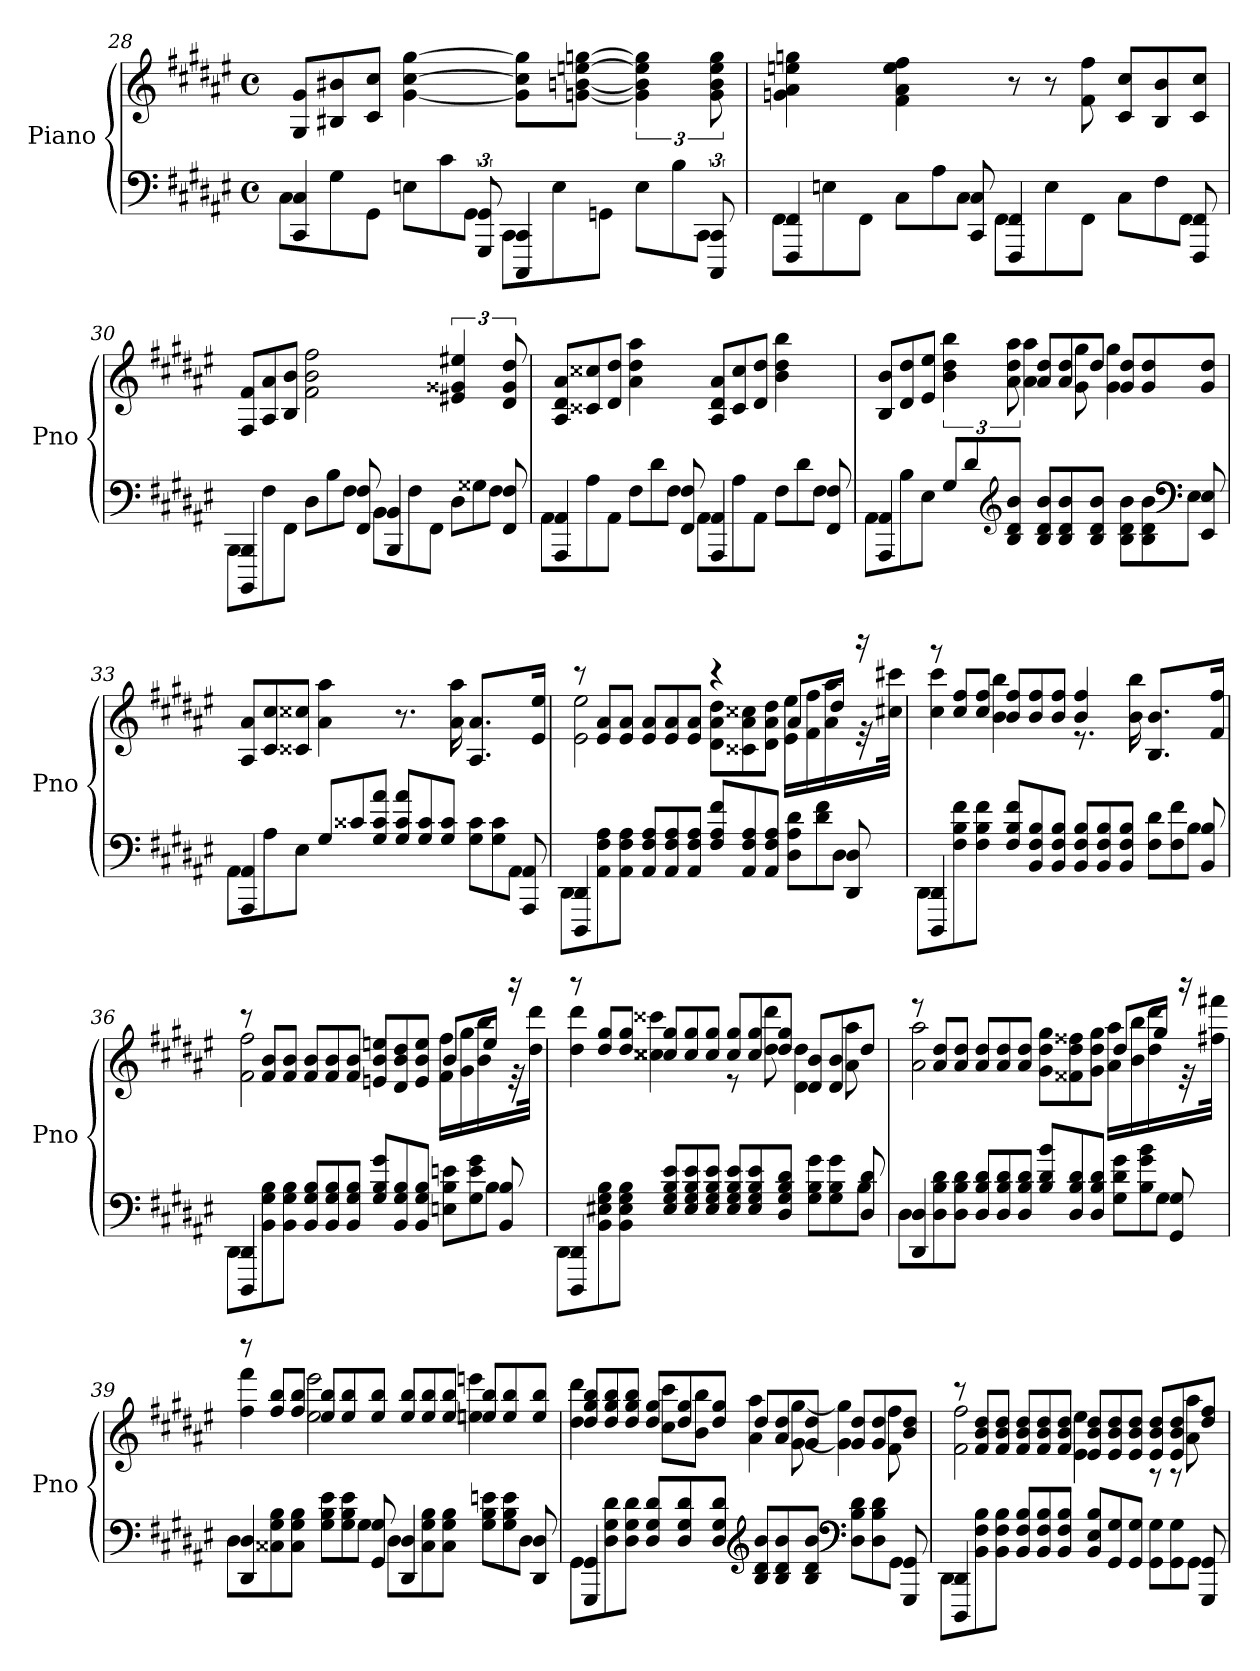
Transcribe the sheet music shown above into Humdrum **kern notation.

**kern	**kern
*part1	*part1
*staff2	*staff1
*I"Piano	*
*I'Pno	*
*clefF4	*clefG2
*k[f#c#g#d#a#e#]	*k[f#c#g#d#a#e#]
*d#:	*d#:
*M4/4	*M4/4
*met(c)	*met(c)
=28	=28
*^	*
*	*Xtuplet	*Xtuplet
4CC# 4C#	12C#L	12G# 12g#L
.	12G#	12B#X 12b#X
.	12GG#J	12c# 12cc#J
12ryy	12EnL	[4g# [4cc# [4gg#
12ryy	12c#	.
12GGG# 12GG#	12GG#J	.
4CCC# 4CC#	12CC#L	8g#] 8cc#] 8gg#]L
.	12E	.
.	.	[8gn [8bn [8een [8ggnJ
.	12GGnJ	.
*	*	*tuplet
12ryy	12EL	6g] 6b] 6ee] 6gg]
12ryy	12B	.
12CCC# 12CC#	12CC#J	12g 12b 12ee 12gg
=29	=29	=29
4FFF# 4FF#	12FF#L	4gn 4a# 4een 4ggn
.	12En	.
.	12FF#J	.
12ryy	12C#L	4f# 4a# 4ee 4ff#
12ryy	12A#	.
12CC# 12C#	12C#J	.
*	*	*Xtuplet
4FFF# 4FF#	12FF#L	12r
.	12E	12r
.	12FF#J	12f# 12ff#
12ryy	12C#L	12c# 12cc#L
12ryy	12F#	12B 12b
12FFF# 12FF#	12FF#J	12c# 12cc#J
=30	=30	=30
4BBBB 4BBB	12BBBL	12F# 12f#L
.	12F#	12A# 12a#
.	12FF#J	12B 12bJ
12ryy	12D#L	2f# 2b 2ff#
12ryy	12B	.
12FF# 12F#	12F#J	.
4BBB 4BB	12BBL	.
.	12F#	.
.	12FF#J	.
*	*	*tuplet
12ryy	12D#L	6e#X 6g##X 6ee#X
12ryy	12G##X	.
12FF# 12F#	12F#J	12d# 12g## 12dd#
=31	=31	=31
*	*	*Xtuplet
4AAA# 4AA#	12AA#L	12A# 12d# 12a#L
.	12A#	12c##X 12cc##X
.	12AA#J	12d# 12dd#J
12ryy	12F#L	4a# 4dd# 4aa#
12ryy	12d#	.
12FF# 12F#	12F#J	.
4AAA# 4AA#	12AA#L	12A# 12d# 12a#L
.	12A#	12c## 12cc##
.	12AA#J	12d# 12dd#J
12ryy	12F#L	4b 4dd# 4bb
12ryy	12d#	.
12FF# 12F#	12F#J	.
=32	=32	=32
*	*	*^
4AAA# 4AA#	12AA#L	12B 12bL	2ryy
.	12B	12d# 12dd#	.
.	12E#J	12e# 12ee#J	.
*	*	*tuplet	*
4ryy	12G#/L	6b 6dd# 6bb	.
.	12d#	.	.
*clefG2	*	*	*
.	12B 12d# 12bJ	12a#\ 12dd#\ 12aa#\	.
*	*	*Xtuplet	*
4ryy	12B 12d# 12bL	12a# 12dd#L	6a# 6aa#
.	12B 12d# 12b	12a# 12dd#	.
.	12B 12d# 12bJ	12dd#J	12g# 12gg#
12ryy	12B 12d# 12bL	12g# 12dd#L	4g# 4gg#
12ryy	12B 12d# 12b	12g# 12dd#	.
*clefF4	*	*	*
12EE# 12E#	12E#J	12g# 12dd#J	.
*	*	*v	*v
=33	=33	=33
4AAA# 4AA#	12AA#L	12A# 12a#L
.	12A#	12c# 12cc#
.	12E#J	12c##X 12cc##XJ
4ryy	12G#/L	4a# 4aa#
.	12c##X	.
.	12G# 12c## 12a#J	.
4ryy	12G#/ 12c##/ 12a#/L	8.r
.	12G# 12c##	.
.	12G# 12c##J	.
.	.	16a# 16aa#
12ryy	12G# 12c##L	8.A# 8.a#L
12ryy	12G# 12c##	.
12AAA# 12AA#	12AA#J	.
.	.	16e# 16ee#Jk
=34	=34	=34
*	*	*^
4DDD# 4DD#	12DD#L	12r	2e# 2ee#
.	12AA# 12F# 12A#	12e# 12a#L	.
.	12AA# 12F# 12A#J	12e# 12a#J	.
4ryy	12AA#/ 12F#/ 12A#/L	12e# 12a#L	.
.	12AA# 12F# 12A#	12e# 12a#	.
.	12AA# 12F# 12A#J	12e# 12a#J	.
4ryy	12F#/ 12A#/ 12f#/L	4r	12d# 12a# 12dd#L
.	12AA# 12F# 12A#	.	12c##X 12a# 12cc##X
.	12AA# 12F# 12A#J	.	12d# 12a# 12dd#J
12ryy	12D# 12A# 12d#L	8a#L	16e# 16ee#LL
.	.	.	16f# 16ff#
12ryy	12d# 12f#	.	.
.	.	16dd#Jk	16a# 16aa#
12DD# 12D#	12D#J	.	.
.	.	16r	32r
.	.	.	32cc#X 32ccc#XJJk
=35	=35	=35	=35
4DDD# 4DD#	12DD#L	12r	4cc# 4ccc#
.	12F# 12B 12f#	12cc# 12ff#L	.
.	12F# 12B 12f#J	12cc# 12ff#J	.
4ryy	12F#/ 12B/ 12f#/L	12b 12ff#L	4b 4bb
.	12BB 12F# 12B	12b 12ff#	.
.	12BB 12F# 12BJ	12b 12ff#J	.
4ryy	12BB/ 12F#/ 12B/L	4b 4ff#	8.r
.	12BB 12F# 12B	.	.
.	12BB 12F# 12BJ	.	.
.	.	.	16b 16bb
12ryy	12F# 12d#L	8.B 8.bL	4ryy
12ryy	12F# 12f#	.	.
12BB 12B	12BJ	.	.
.	.	16f# 16ff#Jk	.
=36	=36	=36	=36
4DDD# 4DD#	12DD#L	12r	2f# 2ff#
.	12BB 12G# 12B	12f# 12bL	.
.	12BB 12G# 12BJ	12f# 12bJ	.
4ryy	12BB/ 12G#/ 12B/L	12f# 12bL	.
.	12BB 12G# 12B	12f# 12b	.
.	12BB 12G# 12BJ	12f# 12bJ	.
4ryy	12G#/ 12B/ 12g#/L	12en 12b 12eenL	4ryy
.	12BB 12G# 12B	12d# 12b 12dd#	.
.	12BB 12G# 12BJ	12e 12b 12eeJ	.
12ryy	12En 12B 12enL	8bL	16f# 16ff#LL
.	.	.	16g# 16gg#
12ryy	12G# 12e 12g#	.	.
.	.	16eeJk	16b 16bb
12BB 12B	12BJ	.	.
.	.	16r	32r
.	.	.	32dd# 32ddd#JJk
=37	=37	=37	=37
4DDD# 4DD#	12DD#L	12r	4dd# 4ddd#
.	12BB 12E#X 12G# 12B	12dd# 12gg#L	.
.	12BB 12E# 12G# 12BJ	12dd# 12gg#J	.
4ryy	12E#/ 12G#/ 12B/ 12e#/L	12cc##X 12gg#L	4cc##X 4ccc##X
.	12E# 12G# 12B 12e#	12cc## 12gg#	.
.	12E# 12G# 12B 12e#J	12cc## 12gg#J	.
4ryy	12E#/ 12G#/ 12B/ 12e#/L	12cc## 12gg#L	12r
.	12E# 12G# 12B 12e#	12cc## 12gg#	12ryy
.	12D# 12G# 12B 12d#J	12dd# 12gg#J	12dd# 12ddd#
12ryy	12G# 12B 12g#L	12d# 12bL	6d# 6dd#
12ryy	12G# 12B 12g#	12d# 12b	.
12D# 12d#	12BJ	12dd#J	12a# 12aa#
=38	=38	=38	=38
4DD# 4D#	12D#L	12r	2a# 2aa#
.	12D# 12B 12d#	12a# 12dd#L	.
.	12D# 12B 12d#J	12a# 12dd#J	.
4ryy	12D#/ 12B/ 12d#/L	12a# 12dd#L	.
.	12D# 12B 12d#	12a# 12dd#	.
.	12D# 12B 12d#J	12a# 12dd#J	.
4ryy	12B/ 12d#/ 12b/L	12g# 12dd# 12gg#L	4ryy
.	12D# 12B 12d#	12f##X 12dd# 12ff##X	.
.	12D# 12B 12d#J	12g# 12dd# 12gg#J	.
12ryy	12G# 12d# 12g#L	8dd#L	16a# 16aa#LL
.	.	.	16b 16bb
12ryy	12B 12g# 12b	.	.
.	.	16gg#Jk	16dd# 16ddd#
12GG# 12G#	12G#J	.	.
.	.	16r	32r
.	.	.	32ff#X 32fff#XJJk
=39	=39	=39	=39
4DD# 4D#	12D#L	12r	4ff# 4fff#
.	12C##X 12G# 12B	12ff# 12bbL	.
.	12C## 12G# 12BJ	12ff# 12bbJ	.
12ryy	12G# 12B 12e#L	12ee# 12bbL	2ee# 2eee#
12ryy	12G# 12B 12e#	12ee# 12bb	.
12GG# 12G#	12G#J	12ee# 12bbJ	.
4DD# 4D#	12D#L	12ee# 12bbL	.
.	12C## 12G# 12B	12ee# 12bb	.
.	12C## 12G# 12BJ	12ee# 12bbJ	.
12ryy	12G# 12B 12enL	12een 12bbL	4een 4eeen
12ryy	12G# 12B 12e	12ee 12bb	.
12DD# 12D#	12D#J	12ee 12bbJ	.
=40	=40	=40	=40
4GGG# 4GG#	12GG#L	12dd# 12gg# 12bbL	4dd# 4ddd#
.	12D# 12G# 12d#	12dd# 12gg# 12bb	.
.	12D# 12G# 12d#J	12dd# 12gg# 12bbJ	.
4ryy	12D#/ 12G#/ 12d#/L	12dd# 12gg#L	8cc# 8ccc#L
.	12D# 12G# 12d#	12dd# 12gg#	.
.	.	.	8b 8bbJ
.	12D# 12G# 12d#J	12dd# 12gg#J	.
*clefG2	*	*	*
4ryy	12B 12d# 12bL	12dd#L	6a# 6aa#
.	12B 12d# 12b	12a# 12dd#	.
.	12B 12d# 12bJ	12g# 12dd#J	[12g# [12gg#
*clefF4	*	*	*
12ryy	12D# 12B 12d#L	12g# 12dd#L	6g#] 6gg#]
12ryy	12D# 12B 12d#	12g# 12dd#	.
12GGG# 12GG#	12GG#J	12b 12dd#J	12f# 12ff#
=41	=41	=41	=41
4DDD# 4DD#	12DD#L	12r	2f# 2ff#
.	12BB 12F# 12B	12f# 12b 12dd#L	.
.	12BB 12F# 12BJ	12f# 12b 12dd#J	.
4ryy	12BB/ 12F#/ 12B/L	12f# 12b 12dd#L	.
.	12BB 12F# 12B	12f# 12b 12dd#	.
.	12BB 12F# 12BJ	12f# 12b 12dd#J	.
4ryy	12BB/ 12E#/ 12B/L	12e# 12b 12dd#L	4e# 4ee#
.	12GG# 12G#	12e# 12b 12dd#	.
.	12GG# 12G#J	12e# 12b 12dd#J	.
12ryy	12GG# 12G#L	12e# 12b 12dd#L	12r
12ryy	12GG# 12G#	12e# 12b 12dd#	12r
12GGG# 12GG#	12GG#J	12dd# 12ff#J	12a# 12aa#
*v	*v	*	*
*	*v	*v
=	=
*-	*-
